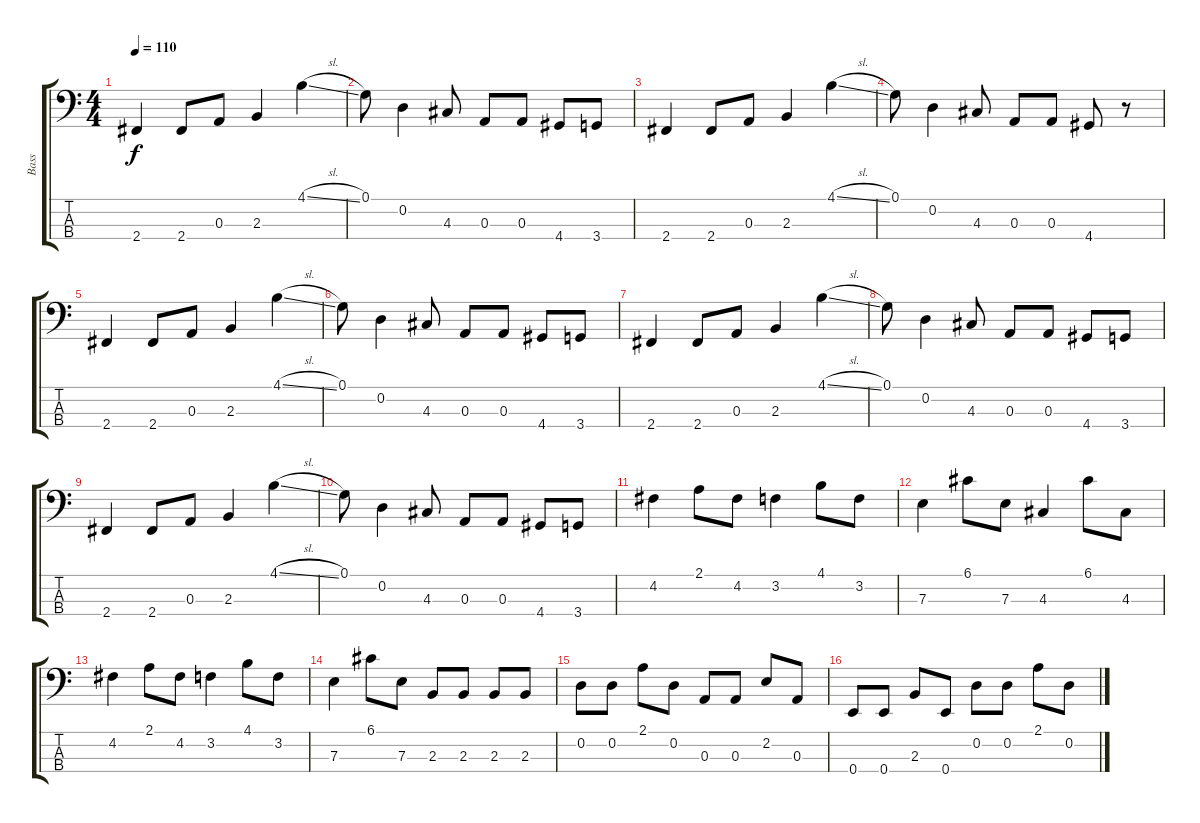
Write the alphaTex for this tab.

\track ("Bass" "Bass") {instrument electricbassfinger}
\staff {score tabs}
\tuning (G2 D2 A1 E1) {hide}
\ts (4 4)
\tempo 110
\clef f4
\ks c
2.4.4{dy f} 2.4.8 0.3.8 2.3.4 4.1{sl}.4 |
0.1.8 0.2.4 4.3.8 0.3.8 0.3.8 4.4.8 3.4.8 |
2.4.4 2.4.8 0.3.8 2.3.4 4.1{sl}.4 |
0.1.8 0.2.4 4.3.8 0.3.8 0.3.8 4.4.8 r.8 |
2.4.4 2.4.8 0.3.8 2.3.4 4.1{sl}.4 |
0.1.8 0.2.4 4.3.8 0.3.8 0.3.8 4.4.8 3.4.8 |
2.4.4 2.4.8 0.3.8 2.3.4 4.1{sl}.4 |
0.1.8 0.2.4 4.3.8 0.3.8 0.3.8 4.4.8 3.4.8 |
2.4.4 2.4.8 0.3.8 2.3.4 4.1{sl}.4 |
0.1.8 0.2.4 4.3.8 0.3.8 0.3.8 4.4.8 3.4.8 |
4.2.4 2.1.8 4.2.8 3.2.4 4.1.8 3.2.8 |
7.3.4 6.1.8 7.3.8 4.3.4 6.1.8 4.3.8 |
4.2.4 2.1.8 4.2.8 3.2.4 4.1.8 3.2.8 |
7.3.4 6.1.8 7.3.8 2.3.8 2.3.8 2.3.8 2.3.8 |
0.2.8 0.2.8 2.1.8 0.2.8 0.3.8 0.3.8 2.2.8 0.3.8 |
0.4.8 0.4.8 2.3.8 0.4.8 0.2.8 0.2.8 2.1.8 0.2.8
